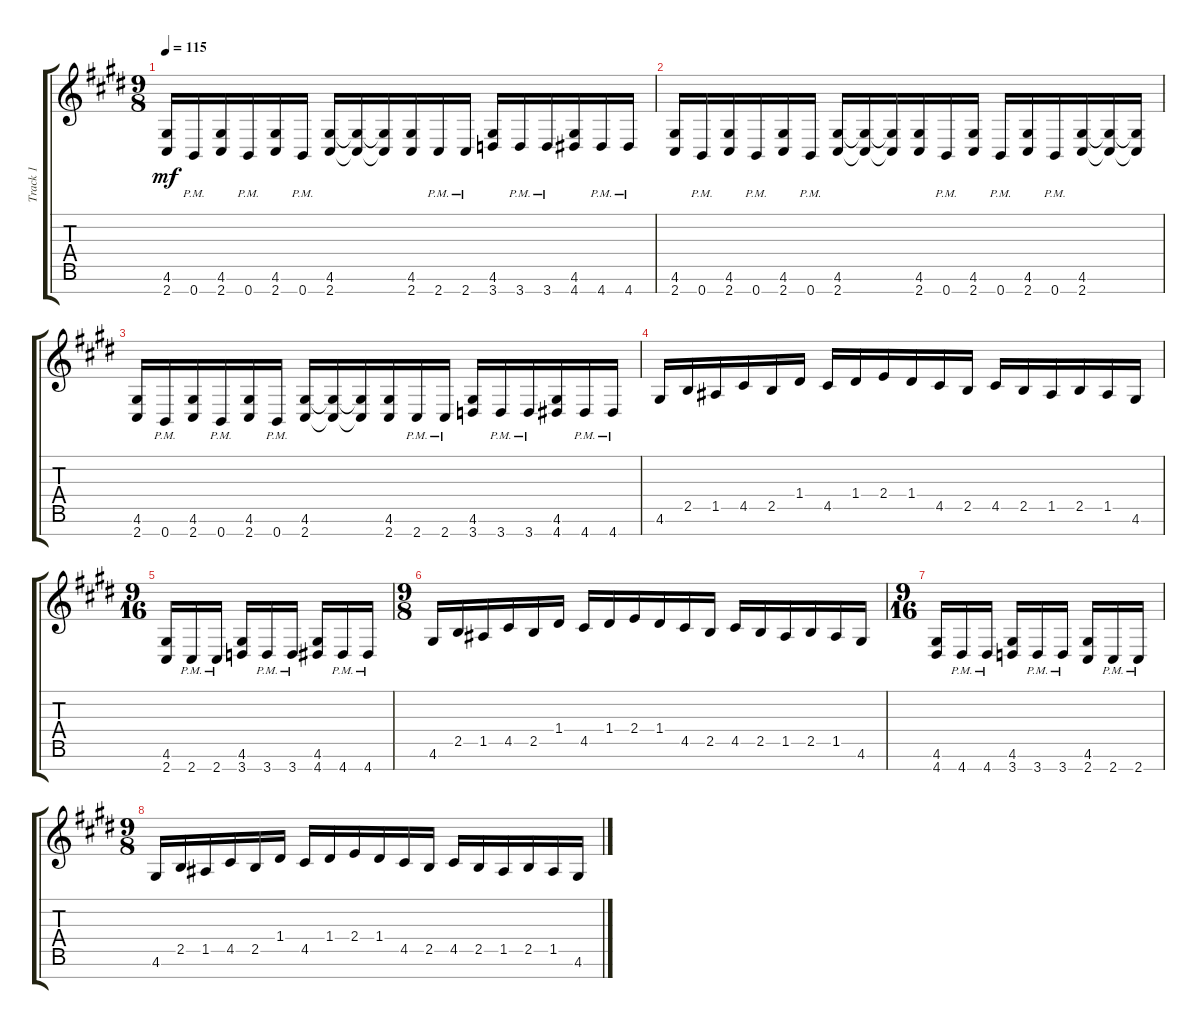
\track ("Track 1" "Track 1") {instrument distortionguitar}
\staff {score tabs}
\tuning (E4 B3 G3 D3 A2 E2 B1) {hide}
\ts (9 8)
\tempo 115
\clef g2
\ks c#minor
(4.6 2.7).16{dy mf} 0.7{pm}.16 (4.6 2.7).16 0.7{pm}.16 (4.6 2.7).16 0.7{pm}.16 (4.6 2.7).16 (4.6{t} 2.7{t}).16 (4.6{t} 2.7{t}).16 (4.6 2.7).16 2.7{pm}.16 2.7{pm}.16 (4.6 3.7).16 3.7{pm}.16 3.7{pm}.16 (4.6 4.7).16 4.7{pm}.16 4.7{pm}.16 |
(4.6 2.7).16 0.7{pm}.16 (4.6 2.7).16 0.7{pm}.16 (4.6 2.7).16 0.7{pm}.16 (4.6 2.7).16 (4.6{t} 2.7{t}).16 (4.6{t} 2.7{t}).16 (4.6 2.7).16 0.7{pm}.16 (4.6 2.7).16 0.7{pm}.16 (4.6 2.7).16 0.7{pm}.16 (4.6 2.7).16 (4.6{t} 2.7{t}).16 (4.6{t} 2.7{t}).16 |
(4.6 2.7).16 0.7{pm}.16 (4.6 2.7).16 0.7{pm}.16 (4.6 2.7).16 0.7{pm}.16 (4.6 2.7).16 (4.6{t} 2.7{t}).16 (4.6{t} 2.7{t}).16 (4.6 2.7).16 2.7{pm}.16 2.7{pm}.16 (4.6 3.7).16 3.7{pm}.16 3.7{pm}.16 (4.6 4.7).16 4.7{pm}.16 4.7{pm}.16 |
4.6.16 2.5.16 1.5.16 4.5.16 2.5.16 1.4.16 4.5.16 1.4.16 2.4.16 1.4.16 4.5.16 2.5.16 4.5.16 2.5.16 1.5.16 2.5.16 1.5.16 4.6.16 |
\ts (9 16)
(4.6 2.7).16 2.7{pm}.16 2.7{pm}.16 (4.6 3.7).16 3.7{pm}.16 3.7{pm}.16 (4.6 4.7).16 4.7{pm}.16 4.7{pm}.16 |
\ts (9 8)
4.6.16 2.5.16 1.5.16 4.5.16 2.5.16 1.4.16 4.5.16 1.4.16 2.4.16 1.4.16 4.5.16 2.5.16 4.5.16 2.5.16 1.5.16 2.5.16 1.5.16 4.6.16 |
\ts (9 16)
(4.6 4.7).16 4.7{pm}.16 4.7{pm}.16 (4.6 3.7).16 3.7{pm}.16 3.7{pm}.16 (4.6 2.7).16 2.7{pm}.16 2.7{pm}.16 |
\ts (9 8)
4.6.16 2.5.16 1.5.16 4.5.16 2.5.16 1.4.16 4.5.16 1.4.16 2.4.16 1.4.16 4.5.16 2.5.16 4.5.16 2.5.16 1.5.16 2.5.16 1.5.16 4.6.16
